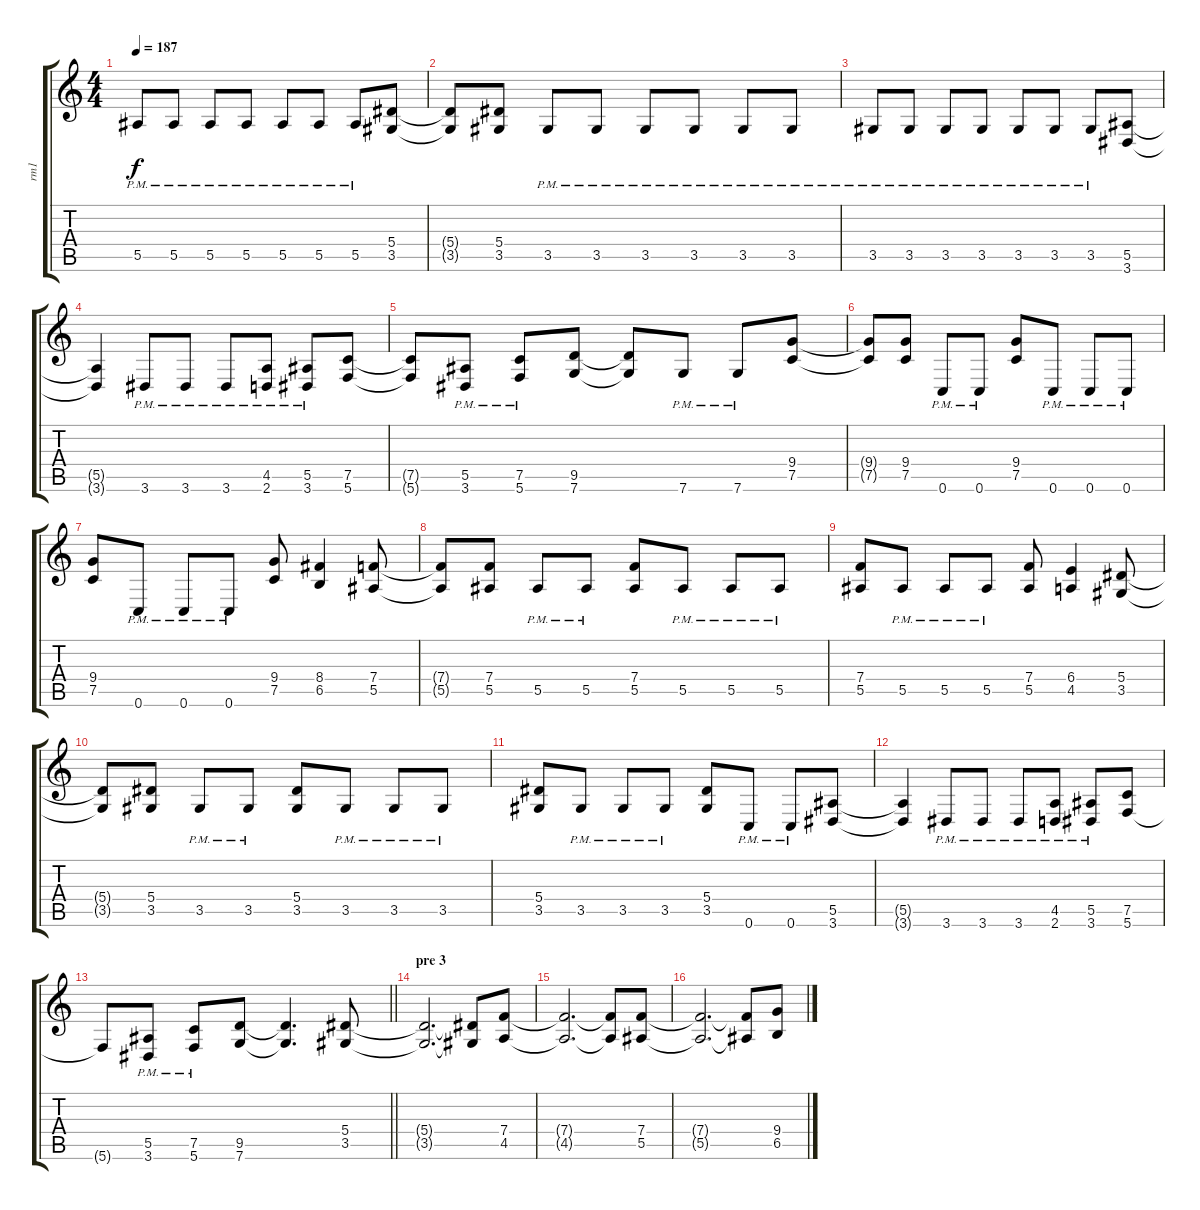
\track ("rm1" "rm1") {instrument overdrivenguitar}
\staff {score tabs}
\tuning (C4 G3 Eb3 Bb2 F2 C2) {hide}
\ts (4 4)
\tempo 187
\clef g2
\ks c
5.5{pm}.8{dy f} 5.5{pm}.8 5.5{pm}.8 5.5{pm}.8 5.5{pm}.8 5.5{pm}.8 5.5{pm}.8 (5.4 3.5).8 |
(5.4{t} 3.5{t}).8 (5.4 3.5).8 3.5{pm}.8 3.5{pm}.8 3.5{pm}.8 3.5{pm}.8 3.5{pm}.8 3.5{pm}.8 |
3.5{pm}.8 3.5{pm}.8 3.5{pm}.8 3.5{pm}.8 3.5{pm}.8 3.5{pm}.8 3.5{pm}.8 (5.5 3.6).8 |
(5.5{t} 3.6{t}).4 3.6{pm}.8 3.6{pm}.8 3.6{pm}.8 (4.5{pm} 2.6{pm}).8 (5.5{pm} 3.6{pm}).8 (7.5 5.6).8 |
(7.5{t} 5.6{t}).8 (5.5{pm} 3.6{pm}).8 (7.5{pm} 5.6{pm}).8 (9.5 7.6).8 (9.5{t} 7.6{t}).8 7.6{pm}.8 7.6{pm}.8 (9.4 7.5).8 |
(9.4{t} 7.5{t}).8 (9.4 7.5).8 0.6{pm}.8 0.6{pm}.8 (9.4 7.5).8 0.6{pm}.8 0.6{pm}.8 0.6{pm}.8 |
(9.4 7.5).8 0.6{pm}.8 0.6{pm}.8 0.6{pm}.8 (9.4 7.5).8 (8.4 6.5).4 (7.4 5.5).8 |
(7.4{t} 5.5{t}).8 (7.4 5.5).8 5.5{pm}.8 5.5{pm}.8 (7.4 5.5).8 5.5{pm}.8 5.5{pm}.8 5.5{pm}.8 |
(7.4 5.5).8 5.5{pm}.8 5.5{pm}.8 5.5{pm}.8 (7.4 5.5).8 (6.4 4.5).4 (5.4 3.5).8 |
(5.4{t} 3.5{t}).8 (5.4 3.5).8 3.5{pm}.8 3.5{pm}.8 (5.4 3.5).8 3.5{pm}.8 3.5{pm}.8 3.5{pm}.8 |
(5.4 3.5).8 3.5{pm}.8 3.5{pm}.8 3.5{pm}.8 (5.4 3.5).8 0.6{pm}.8 0.6{pm}.8 (5.5 3.6).8 |
(5.5{t} 3.6{t}).4 3.6{pm}.8 3.6{pm}.8 3.6{pm}.8 (4.5{pm} 2.6{pm}).8 (5.5{pm} 3.6{pm}).8 (7.5 5.6).8 |
\barLineRight lightlight
5.6{t}.8 (5.5{pm} 3.6{pm}).8 (7.5{pm} 5.6{pm}).8 (9.5 7.6).8 (9.5{t} 7.6{t}).4{d} (5.4 3.5).8 |
\section ("" "pre 3")
(5.4{t} 3.5{t}).2{d} (5.4{t} 3.5{t}).8 (7.4 4.5).8 |
(7.4{t} 4.5{t}).2{d} (7.4{t} 4.5{t}).8 (7.4 5.5).8 |
(7.4{t} 5.5{t}).2{d} (7.4{t} 5.5{t}).8 (9.4 6.5).8
